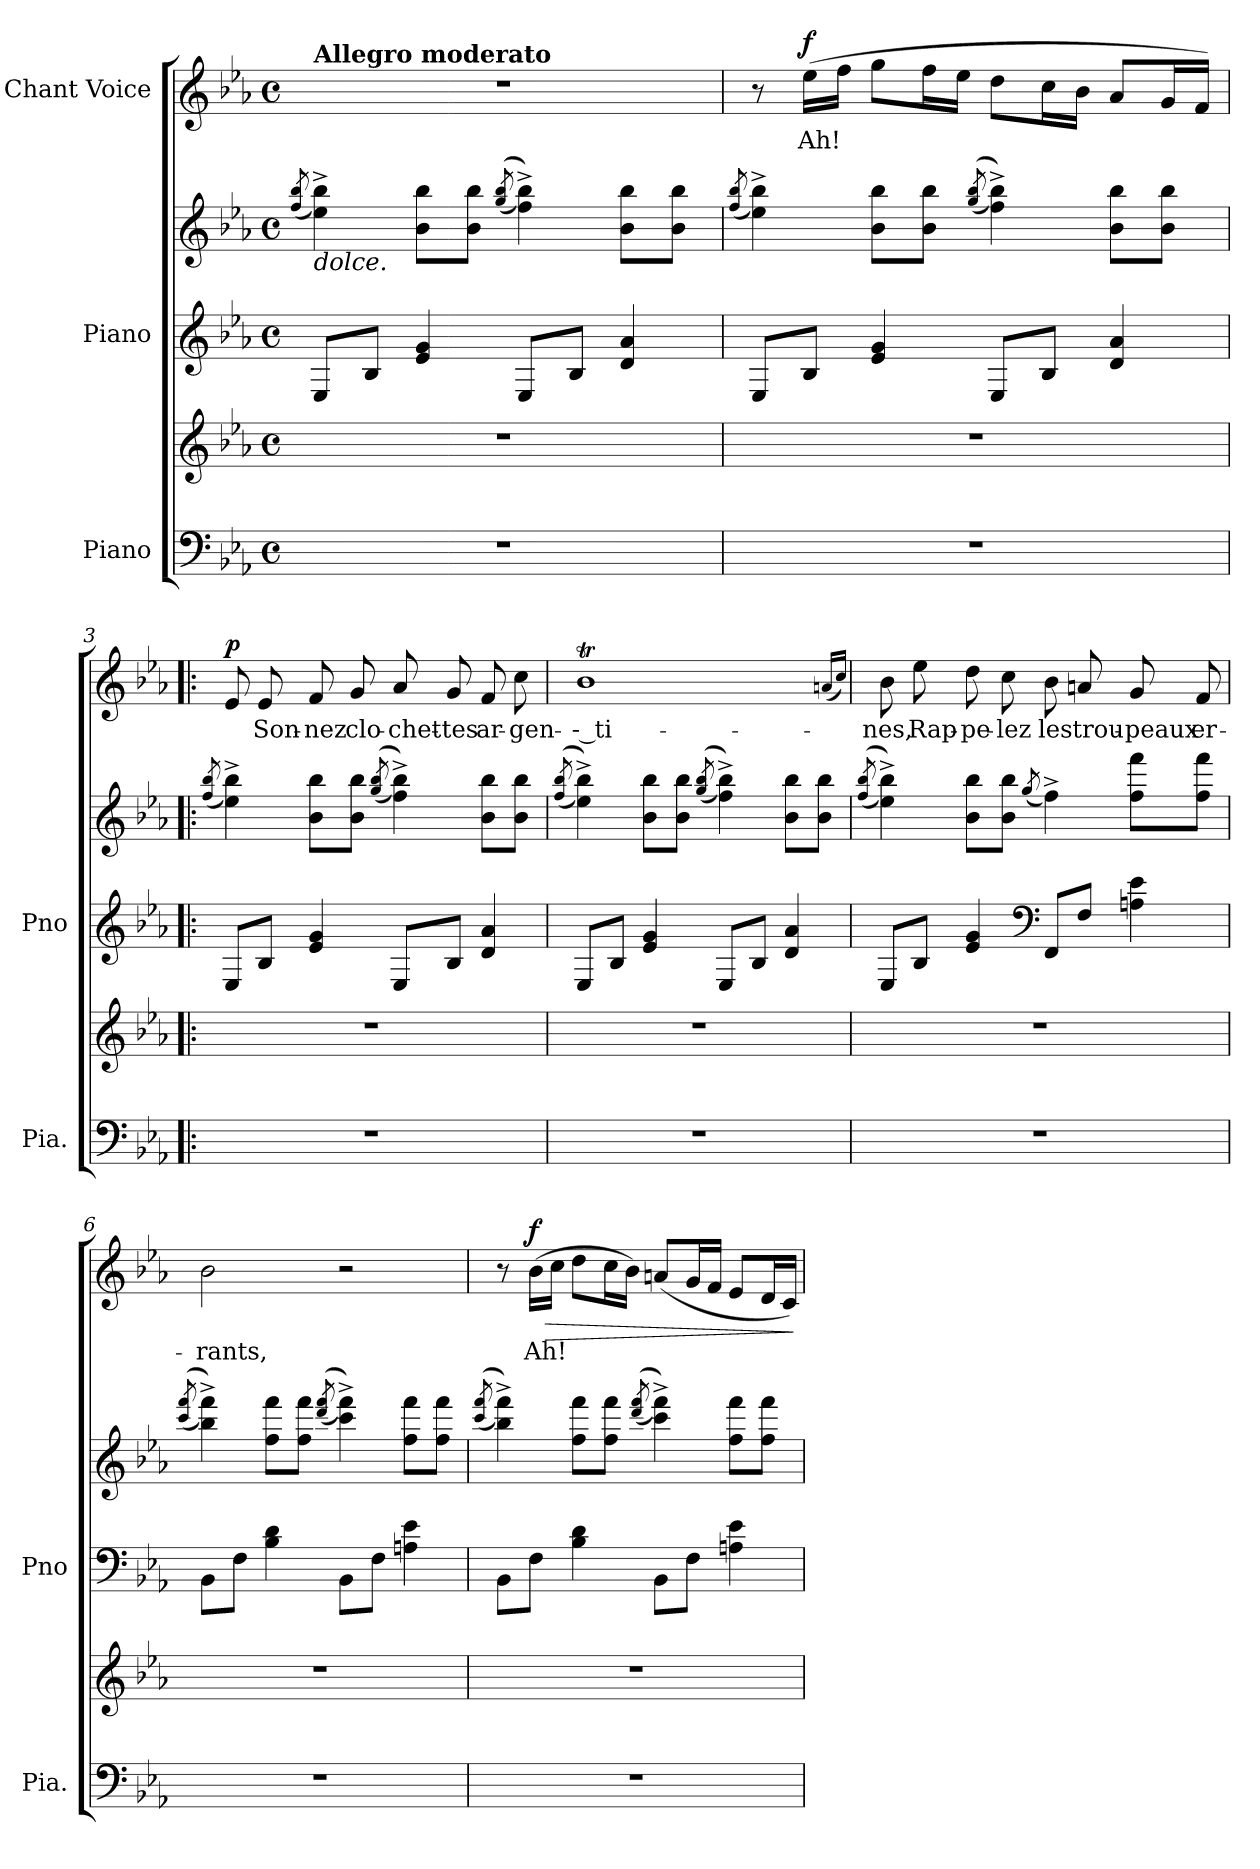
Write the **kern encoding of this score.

**kern	**kern	**kern	**kern	**kern	**text	**dynam
*part3	*part3	*part2	*part2	*part1	*part1	*part1
*staff5	*staff4	*staff3	*staff2	*staff1	*staff1	*staff1
*I"Piano	*	*I"Piano	*	*I"Chant Voice	*	*
*I'Pia.	*	*I'Pno	*	*	*	*
*clefF4	*clefG2	*clefG2	*clefG2	*clefG2	*	*
*k[b-e-a-]	*k[b-e-a-]	*k[b-e-a-]	*k[b-e-a-]	*k[b-e-a-]	*	*
*M4/4	*M4/4	*M4/4	*M4/4	*M4/4	*	*
*met(c)	*met(c)	*met(c)	*met(c)	*met(c)	*	*
=1	=1	=1	=1	=1	=1	=1
.	.	.	(<8qff/ 8qbb-/	.	.	.
!	!	!	!	!LO:TX:a:B:t=Allegro moderato	!	!
!	!	!	!LO:TX:b:i:t=dolce.	!	!	!
1r	1r	8E-/L	4ee-\^ 4bb-\^)	1r	.	.
.	.	8B-/J	.	.	.	.
.	.	4e-/ 4g/	8b-\ 8bb-\L	.	.	.
.	.	.	8b-\ 8bb-\J	.	.	.
.	.	.	(<(>8qgg/ 8qbb-/	.	.	.
.	.	8E-/L	4ff\^ 4bb-\^))	.	.	.
.	.	8B-/J	.	.	.	.
.	.	4d/ 4a-/	8b-\ 8bb-\L	.	.	.
.	.	.	8b-\ 8bb-\J	.	.	.
=2	=2	=2	=2	=2	=2	=2
.	.	.	(<8qff/ 8qbb-/	.	.	.
1r	1r	8E-/L	4ee-\^ 4bb-\^)	8r	.	.
!	!	!	!	!	!LO:LY:b	!LO:DY:a
.	.	8B-/J	.	(>16ee-\LL	Ah!	f
.	.	.	.	16ff\JJ	.	.
.	.	4e-/ 4g/	8b-\ 8bb-\L	8gg\L	.	.
.	.	.	8b-\ 8bb-\J	16ff\L	.	.
.	.	.	.	16ee-\JJ	.	.
.	.	.	(>(<8qgg/ 8qbb-/	.	.	.
.	.	8E-/L	4ff\^ 4bb-\^))	8dd\L	.	.
.	.	8B-/J	.	16cc\L	.	.
.	.	.	.	16b-\JJ	.	.
.	.	4d/ 4a-/	8b-\ 8bb-\L	8a-/L	.	.
.	.	.	8b-\ 8bb-\J	16g/L	.	.
.	.	.	.	16f/JJ)	.	.
=3!|:	=3!|:	=3!|:	=3!|:	=3!|:	=3!|:	=3!|:
.	.	.	(<8qff/ 8qbb-/	.	.	.
!	!	!	!	!	!	!LO:DY:a
1r	1r	8E-/L	4ee-\^ 4bb-\^)	8e-/	.	p
!	!	!	!	!	!LO:LY:b	!
.	.	8B-/J	.	8e-/	Son-	.
!	!	!	!	!	!LO:LY:b	!
.	.	4e-/ 4g/	8b-\ 8bb-\L	8f/	-nez	.
!	!	!	!	!	!LO:LY:b	!
.	.	.	8b-\ 8bb-\J	8g/	clo-	.
.	.	.	(<(>8qgg/ 8qbb-/	.	.	.
!	!	!	!	!	!LO:LY:b	!
.	.	8E-/L	4ff\^ 4bb-\^))	8a-/	-chet-	.
!	!	!	!	!	!LO:LY:b	!
.	.	8B-/J	.	8g/	-tes	.
!	!	!	!	!	!LO:LY:b	!
.	.	4d/ 4a-/	8b-\ 8bb-\L	8f/	ar-	.
!	!	!	!	!	!LO:LY:b	!
.	.	.	8b-\ 8bb-\J	8cc\	-gen-	.
!!LO:LB:g=z
=4	=4	=4	=4	=4	=4	=4
.	.	.	(<(>8qff/ 8qbb-/	.	.	.
!	!	!	!	!	!LO:LY:b	!
1r	1r	8E-/L	4ee-\^ 4bb-\^))	1b-T	-- ti-	.
.	.	8B-/J	.	.	.	.
.	.	4e-/ 4g/	8b-\ 8bb-\L	.	.	.
.	.	.	8b-\ 8bb-\J	.	.	.
.	.	.	(>(<8qgg/ 8qbb-/	.	.	.
.	.	8E-/L	4ff\^ 4bb-\^))	.	.	.
.	.	8B-/J	.	.	.	.
.	.	4d/ 4a-/	8b-\ 8bb-\L	.	.	.
.	.	.	8b-\ 8bb-\J	.	.	.
.	.	.	.	(<16qan/LL	.	.
.	.	.	.	16qcc/JJ)	.	.
=5	=5	=5	=5	=5	=5	=5
.	.	.	(<(>8qff/ 8qbb-/	.	.	.
!	!	!	!	!	!LO:LY:b	!
1r	1r	8E-/L	4ee-\^ 4bb-\^))	8b-\	-nes,	.
!	!	!	!	!	!LO:LY:b	!
.	.	8B-/J	.	8ee-\	Rap-	.
!	!	!	!	!	!LO:LY:b	!
.	.	4e-/ 4g/	8b-\ 8bb-\L	8dd\	-pe-	.
!	!	!	!	!	!LO:LY:b	!
.	.	.	8b-\ 8bb-\J	8cc\	-lez	.
*	*	*clefF4	*	*	*	*
.	.	.	(<8qgg/	.	.	.
!	!	!	!	!	!LO:LY:b	!
.	.	8FF/L	4ff^\)	8b-\	les	.
!	!	!	!	!	!LO:LY:b	!
.	.	8F/J	.	8an/	trou-	.
!	!	!	!	!	!LO:LY:b	!
.	.	4An\ 4e-\	8ff\ 8fff\L	8g/	-peaux	.
!	!	!	!	!	!LO:LY:b	!
.	.	.	8ff\ 8fff\J	8f/	er-	.
=6	=6	=6	=6	=6	=6	=6
.	.	.	(>(<8qccc/ 8qfff/	.	.	.
!	!	!	!	!	!LO:LY:b	!
1r	1r	8BB-\L	4bb-\^ 4fff\^))	2b-\	-rants,	.
.	.	8F\J	.	.	.	.
.	.	4B-\ 4d\	8ff\ 8fff\L	.	.	.
.	.	.	8ff\ 8fff\J	.	.	.
.	.	.	(<(>8qddd/ 8qfff/	.	.	.
.	.	8BB-\L	4ccc\^ 4fff\^))	2r	.	.
.	.	8F\J	.	.	.	.
.	.	4An\ 4e-\	8ff\ 8fff\L	.	.	.
.	.	.	8ff\ 8fff\J	.	.	.
=7	=7	=7	=7	=7	=7	=7
.	.	.	(>(<8qccc/ 8qfff/	.	.	.
1r	1r	8BB-\L	4bb-\^ 4fff\^))	8r	.	.
!	!	!	!	!	!LO:LY:b	!LO:HP:b
!	!	!	!	!	!	!LO:DY:n=1:a
.	.	8F\J	.	(>16b-\LL	Ah!	> f
.	.	.	.	16cc\JJ	.	.
.	.	4B-\ 4d\	8ff\ 8fff\L	8dd\L	.	.
.	.	.	8ff\ 8fff\J	16cc\L	.	.
.	.	.	.	16b-\JJ)	.	.
.	.	.	(<(>8qddd/ 8qfff/	.	.	.
.	.	8BB-\L	4ccc\^ 4fff\^))	(<8an/L	.	.
.	.	8F\J	.	16g/L	.	.
.	.	.	.	16f/JJ	.	.
.	.	4An\ 4e-\	8ff\ 8fff\L	8e-/L	.	.
.	.	.	8ff\ 8fff\J	16d/L	.	.
.	.	.	.	16c/JJ)	.	.
.	.	.	.	.	.	]
=	=	=	=	=	=	=
*-	*-	*-	*-	*-	*-	*-
